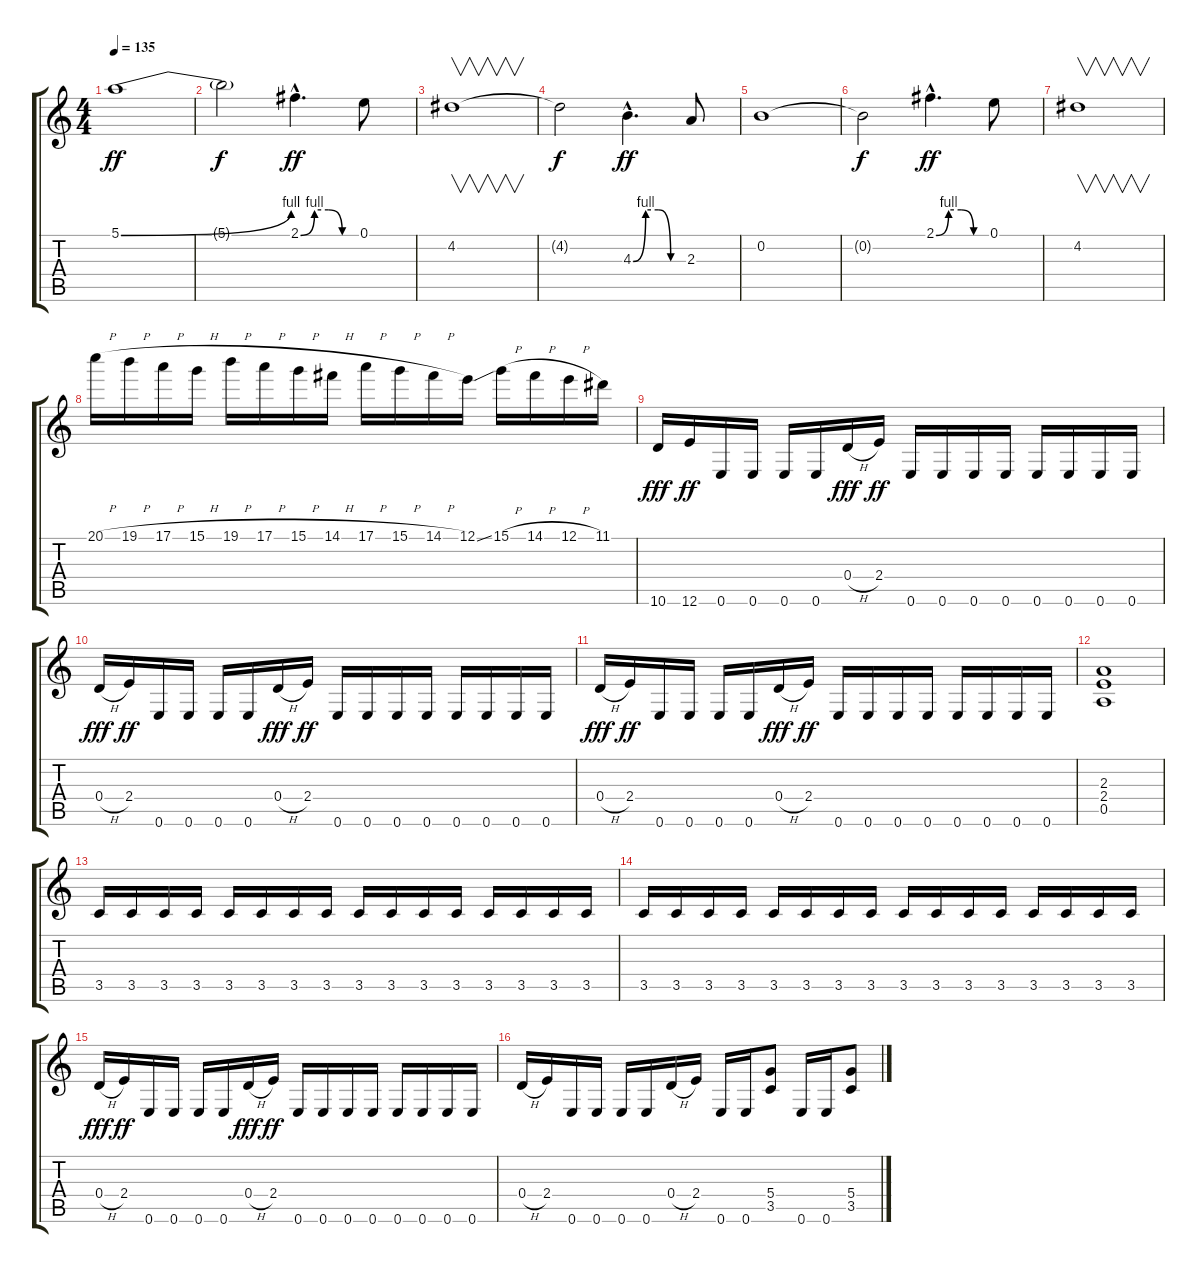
\track "" {instrument distortionguitar}
\staff {score tabs}
\tuning (E4 B3 G3 D3 A2 E2) {hide}
\ts (4 4)
\tempo 135
\clef g2
\ks c
5.1{be (bend 0 0 60 4)}.1{dy ff} |
5.1{t}.2{dy f} 2.1{be (custom 0 0 15 4 30 4 45 0 60 0) hac}.4{d dy ff} 0.1.8 |
4.2.1{v} |
4.2{t}.2{dy f} 4.3{be (custom 0 0 15 4 30 4 45 0 60 0) hac}.4{d dy ff} 2.3.8 |
0.2.1 |
0.2{t}.2{dy f} 2.1{be (custom 0 0 15 4 30 4 45 0 60 0) hac}.4{d dy ff} 0.1.8 |
4.2.1{v} |
20.1{h}.16 19.1{h}.16 17.1{h}.16 15.1{h}.16 19.1{h}.16 17.1{h}.16 15.1{h}.16 14.1{h}.16 17.1{h}.16 15.1{h}.16 14.1{h}.16 12.1{ss}.16 15.1{h}.16 14.1{h}.16 12.1{h}.16 11.1.16 |
10.6.16{dy fff} 12.6.16{dy ff} 0.6.16 0.6.16 0.6.16 0.6.16 0.4{h}.16{dy fff} 2.4.16{dy ff} 0.6.16 0.6.16 0.6.16 0.6.16 0.6.16 0.6.16 0.6.16 0.6.16 |
0.4{h}.16{dy fff} 2.4.16{dy ff} 0.6.16 0.6.16 0.6.16 0.6.16 0.4{h}.16{dy fff} 2.4.16{dy ff} 0.6.16 0.6.16 0.6.16 0.6.16 0.6.16 0.6.16 0.6.16 0.6.16 |
0.4{h}.16{dy fff} 2.4.16{dy ff} 0.6.16 0.6.16 0.6.16 0.6.16 0.4{h}.16{dy fff} 2.4.16{dy ff} 0.6.16 0.6.16 0.6.16 0.6.16 0.6.16 0.6.16 0.6.16 0.6.16 |
(2.3 2.4 0.5).1 |
3.5.16 3.5.16 3.5.16 3.5.16 3.5.16 3.5.16 3.5.16 3.5.16 3.5.16 3.5.16 3.5.16 3.5.16 3.5.16 3.5.16 3.5.16 3.5.16 |
3.5.16 3.5.16 3.5.16 3.5.16 3.5.16 3.5.16 3.5.16 3.5.16 3.5.16 3.5.16 3.5.16 3.5.16 3.5.16 3.5.16 3.5.16 3.5.16 |
0.4{h}.16{dy fff} 2.4.16{dy ff} 0.6.16 0.6.16 0.6.16 0.6.16 0.4{h}.16{dy fff} 2.4.16{dy ff} 0.6.16 0.6.16 0.6.16 0.6.16 0.6.16 0.6.16 0.6.16 0.6.16 |
0.4{h}.16 2.4.16 0.6.16 0.6.16 0.6.16 0.6.16 0.4{h}.16 2.4.16 0.6.16 0.6.16 (5.4 3.5).8 0.6.16 0.6.16 (5.4 3.5).8
